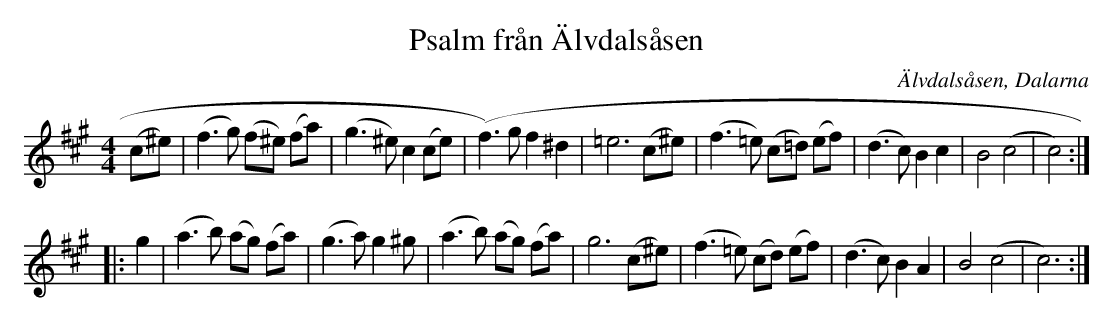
X:1
T:Psalm från Älvdalsåsen
O:Älvdalsåsen, Dalarna
M:4/4
L:1/8
K:A
(c^e) | (f3 g) (f^e) (fa) | (g3 ^e) c2 (ce) | (f3) g f2 ^d2 | =e6 (c^e) | (f3=e) (c=d) (ef) | (d3c) B2 c2 | B4(c4 | c4) :|]
|: g2 | (a3b) (ag) (fa) | (g3a) g2 ^g | (a3 b) (ag) (fa) | g6 (c^e) | (f3 =e) (cd) (ef) | (d3 c) B2 A2 | B4 (c4| c6) :|]
